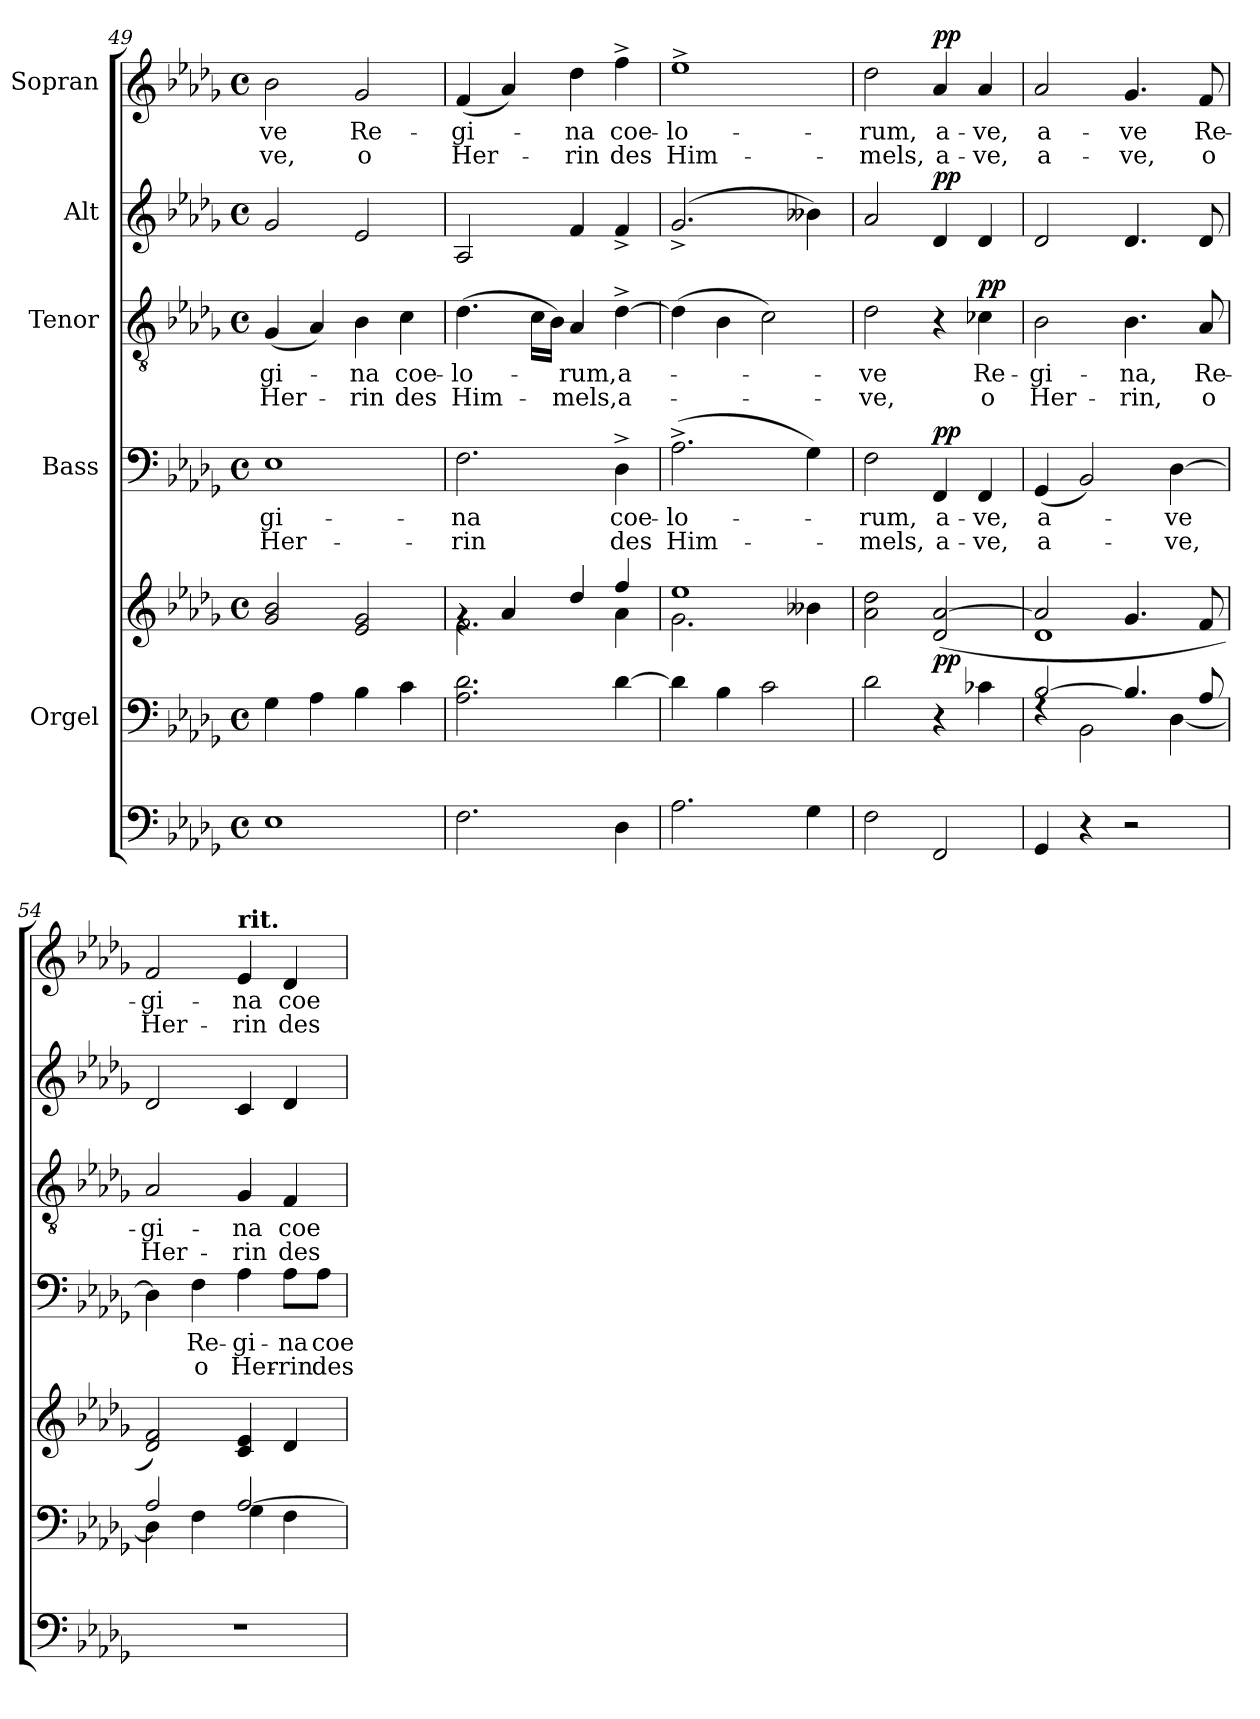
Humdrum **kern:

**kern	**kern	**kern	**dynam	**kern	**text	**text	**dynam	**kern	**text	**text	**dynam	**kern	**dynam	**kern	**text	**text	**dynam
*part6	*part5	*part5	*part5	*part4	*part4	*part4	*part4	*part3	*part3	*part3	*part3	*part2	*part2	*part1	*part1	*part1	*part1
*staff7	*staff6	*staff5	*staff5/6	*staff4	*staff4	*staff4	*staff4	*staff3	*staff3	*staff3	*staff3	*staff2	*staff2	*staff1	*staff1	*staff1	*staff1
*	*I"Orgel	*	*	*I"Bass	*	*	*	*I"Tenor	*	*	*	*I"Alt	*	*I"Sopran	*	*	*
*clefF4	*clefF4	*clefG2	*	*clefF4	*	*	*	*clefGv2	*	*	*	*clefG2	*	*clefG2	*	*	*
*k[b-e-a-d-g-]	*k[b-e-a-d-g-]	*k[b-e-a-d-g-]	*	*k[b-e-a-d-g-]	*	*	*	*k[b-e-a-d-g-]	*	*	*	*k[b-e-a-d-g-]	*	*k[b-e-a-d-g-]	*	*	*
*D-:	*D-:	*D-:	*	*D-:	*	*	*	*D-:	*	*	*	*D-:	*	*D-:	*	*	*
*M4/4	*M4/4	*M4/4	*	*M4/4	*	*	*	*M4/4	*	*	*	*M4/4	*	*M4/4	*	*	*
*met(c)	*met(c)	*met(c)	*	*met(c)	*	*	*	*met(c)	*	*	*	*met(c)	*	*met(c)	*	*	*
=49	=49	=49	=49	=49	=49	=49	=49	=49	=49	=49	=49	=49	=49	=49	=49	=49	=49
1E-	4G-\	2g-/ 2b-/	.	1E-	-gi-	Her-	.	(4G-/	-gi-	Her-	.	2g-/	.	2b-\	-ve	-ve,	.
.	4A-\	.	.	.	.	.	.	4A-/)	.	.	.	.	.	.	.	.	.
.	4B-\	2e-/ 2g-/	.	.	.	.	.	4B-\	-na	-rin	.	2e-/	.	2g-/	Re-	o	.
.	4c\	.	.	.	.	.	.	4c\	coe-	des	.	.	.	.	.	.	.
=50	=50	=50	=50	=50	=50	=50	=50	=50	=50	=50	=50	=50	=50	=50	=50	=50	=50
*	*	*^	*	*	*	*	*	*	*	*	*	*	*	*	*	*	*
2.F\	2.A-\ 2.d-\	4rg	2.f\	.	2.F\	-na	-rin	.	(>4.d-\	-lo-	Him-	.	2A-/	.	(4f/	-gi-	Her-	.
.	.	4a-/	.	.	.	.	.	.	.	.	.	.	.	.	4a-/)	.	.	.
.	.	.	.	.	.	.	.	.	16c\LL	.	.	.	.	.	.	.	.	.
.	.	.	.	.	.	.	.	.	16B-\JJ)	.	.	.	.	.	.	.	.	.
.	.	4dd-/	.	.	.	.	.	.	4A-/	-rum,	-mels,	.	4f/	.	4dd-\	-na	-rin	.
4D-\	[4d-\	4ff/	4a-\	.	4D-^\	coe-	des	.	[4d-^\	a-	a-	.	4f^/	.	4ff^\	coe-	des	.
!!LO:LB:g=z
=51	=51	=51	=51	=51	=51	=51	=51	=51	=51	=51	=51	=51	=51	=51	=51	=51	=51	=51
2.A-\	4d-\]	1ee-	2.g-\	.	(>2.A-^\	-lo-	Him-	.	(>4d-\]	.	.	.	(2.g-^/	.	1ee-^	-lo-	Him-	.
.	4B-\	.	.	.	.	.	.	.	4B-\	.	.	.	.	.	.	.	.	.
.	2c\	.	.	.	.	.	.	.	2c\)	.	.	.	.	.	.	.	.	.
4G-\	.	.	4b--X\	.	4G-\)	.	.	.	.	.	.	.	4b--X\)	.	.	.	.	.
*	*	*v	*v	*	*	*	*	*	*	*	*	*	*	*	*	*	*	*
=52	=52	=52	=52	=52	=52	=52	=52	=52	=52	=52	=52	=52	=52	=52	=52	=52	=52
2F\	2d-\	2a-\ 2dd-\	.	2F\	-rum,	-mels,	.	2d-\	-ve	-ve,	.	2a-/	.	2dd-\	-rum,	-mels,	.
!	!	!	!LO:DY:b	!	!	!	!LO:DY:a	!	!	!	!	!	!LO:DY:a	!	!	!	!LO:DY:a
2FF/	4r	(>2d-/ [2a-/	pp	4FF/	a-	a-	pp	4r	.	.	.	4d-/	pp	4a-/	a-	a-	pp
!	!	!	!	!	!	!	!	!	!	!	!LO:DY:a	!	!	!	!	!	!
.	4c-X\	.	.	4FF/	-ve,	-ve,	.	4c-X\	Re-	o	pp	4d-/	.	4a-/	-ve,	-ve,	.
=53	=53	=53	=53	=53	=53	=53	=53	=53	=53	=53	=53	=53	=53	=53	=53	=53	=53
*	*^	*^	*	*	*	*	*	*	*	*	*	*	*	*	*	*	*
4GG-/	[2B-/	4rF	2a-/]	1d-	.	(4GG-/	a-	a-	.	2B-\	-gi-	Her-	.	2d-/	.	2a-/	a-	a-	.
4r	.	2BB-\	.	.	.	2BB-/)	.	.	.	.	.	.	.	.	.	.	.	.	.
2r	4.B-/]	.	4.g-/	.	.	.	.	.	.	4.B-\	-na,	-rin,	.	4.d-/	.	4.g-/	-ve	-ve,	.
.	.	[4D-\	.	.	.	[4D-\	-ve	-ve,	.	.	.	.	.	.	.	.	.	.	.
.	8A-/	.	8f/	.	.	.	.	.	.	8A-/	Re-	o	.	8d-/	.	8f/	Re-	o	.
*	*	*	*v	*v	*	*	*	*	*	*	*	*	*	*	*	*	*	*	*
=54	=54	=54	=54	=54	=54	=54	=54	=54	=54	=54	=54	=54	=54	=54	=54	=54	=54	=54
1r	2A-/	4D-\]	2d-/ 2f/)	.	4D-\]	.	.	.	2A-/	-gi-	Her-	.	2d-/	.	2f/	-gi-	Her-	.
.	.	4F\	.	.	4F\	Re-	o	.	.	.	.	.	.	.	.	.	.	.
!	!	!	!	!	!	!	!	!	!	!	!	!	!	!	!LO:TX:a:B:t=rit.	!	!	!
.	[2A-/	4G-\	4c/ 4e-/	.	4A-\	-gi-	Her-	.	4G-/	-na	-rin	.	4c/	.	4e-/	-na	-rin	.
.	.	4F\	4d-/	.	8A-\L	-na	-rin	.	4F/	coe-	des	.	4d-/	.	4d-/	coe-	des	.
.	.	.	.	.	8A-\J	coe-	des	.	.	.	.	.	.	.	.	.	.	.
*	*v	*v	*	*	*	*	*	*	*	*	*	*	*	*	*	*	*	*
=	=	=	=	=	=	=	=	=	=	=	=	=	=	=	=	=	=
*-	*-	*-	*-	*-	*-	*-	*-	*-	*-	*-	*-	*-	*-	*-	*-	*-	*-
